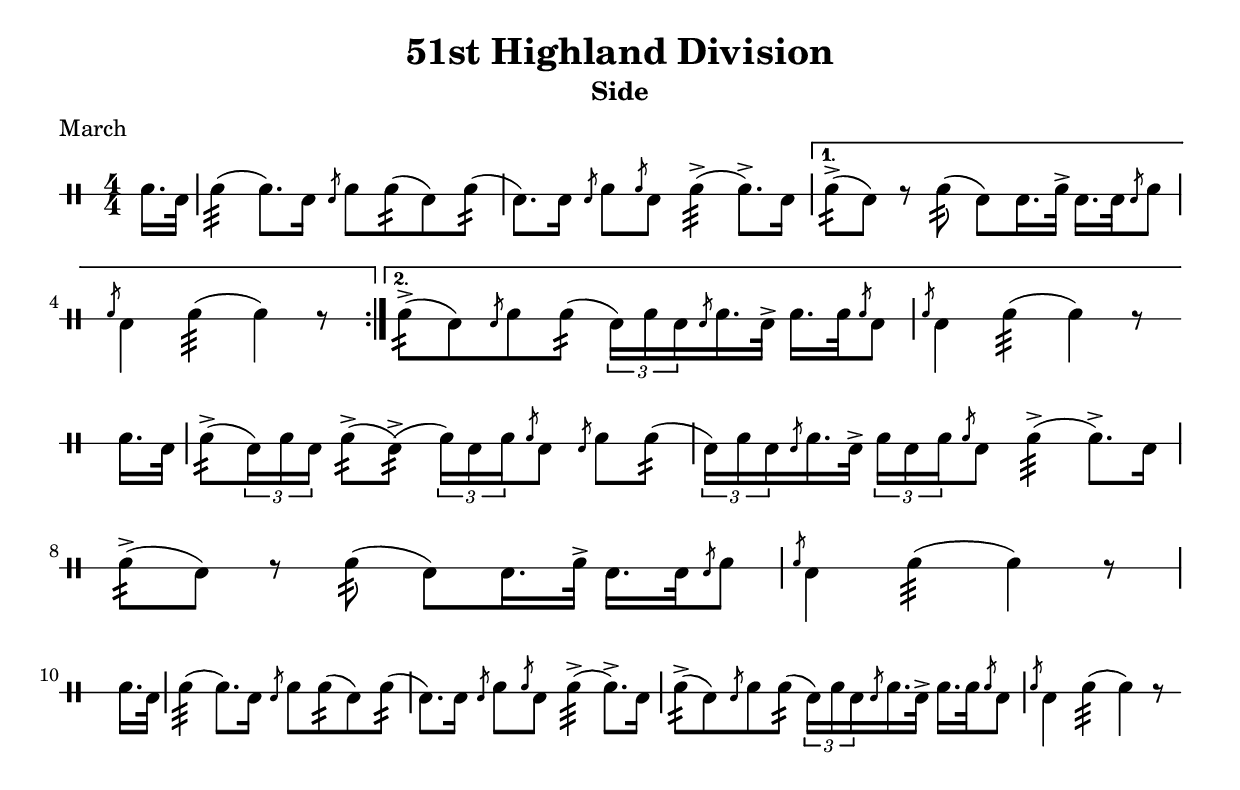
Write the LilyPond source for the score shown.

\version "2.18.2"

\include "lilydrum.ly"

\score {
    \drums {
        \time 4/4

		\repeat volta 2 {
				\partial 8 d16. g32 |
				d4:32(		d8.) g16		\flamd d8 d8:32(		g8) d8:32( |
				g8.) g16		\flamd d8 \flamg g8		d4:32(->		d8.)-> g16 |


		}
		\alternative {
			{
				d8:32(-> g8)		r8 d8:32(		g8) g16. d32->		g16. g32 \flamd d8 |
				\flamg g4		d4:32(		d4) r8
			}
			{
				d8:32(-> g8)		\flamd d8 d8:32(		\tuplet 3/2 { g16) d g } \flamd d16. g32->		d16. d32 \flamg g8 |
				\flamg g4		d4:32(		d4) r8
			}
		}

        \break
				d16. g32 |
				d8:32(-> \tuplet 3/2 { g16) d g }		d8:32(-> g8:32)(->		\tuplet 3/2 { d16) g d } \flamg g8		\flamd d8 d8:32( |
				\tuplet 3/2 { g16) d g } \flamd d16. g32->		\tuplet 3/2 { d16 g d } \flamg g8		d4:32(->		d8.)-> g16 |

				d8:32(-> g8)		r8 d8:32(		g8) g16. d32->		g16. g32 \flamd d8 |

			\set Timing.measureLength = #(ly:make-moment 7/8)
				\flamg g4		d4:32(		d4) r8

		\break
			\set Timing.measureLength = #(ly:make-moment 1/8)
				d16. g32 |
			\set Timing.measureLength = #(ly:make-moment 4/4)
				d4:32(		d8.) g16		\flamd d8 d8:32(		g8) d8:32( |
				g8.) g16		\flamd d8 \flamg g8		d4:32(->		d8.)-> g16 |

				d8:32(-> g8)		\flamd d8 d8:32(		\tuplet 3/2 { g16) d g } \flamd d16. g32->		d16. d32 \flamg g8 |
				\flamg g4		d4:32(		d4) r8
    }% End of drums %


}\header {
		title = "51st Highland Division"
		meter = "March"
		composer = ""
		instrument = "Side"
	}